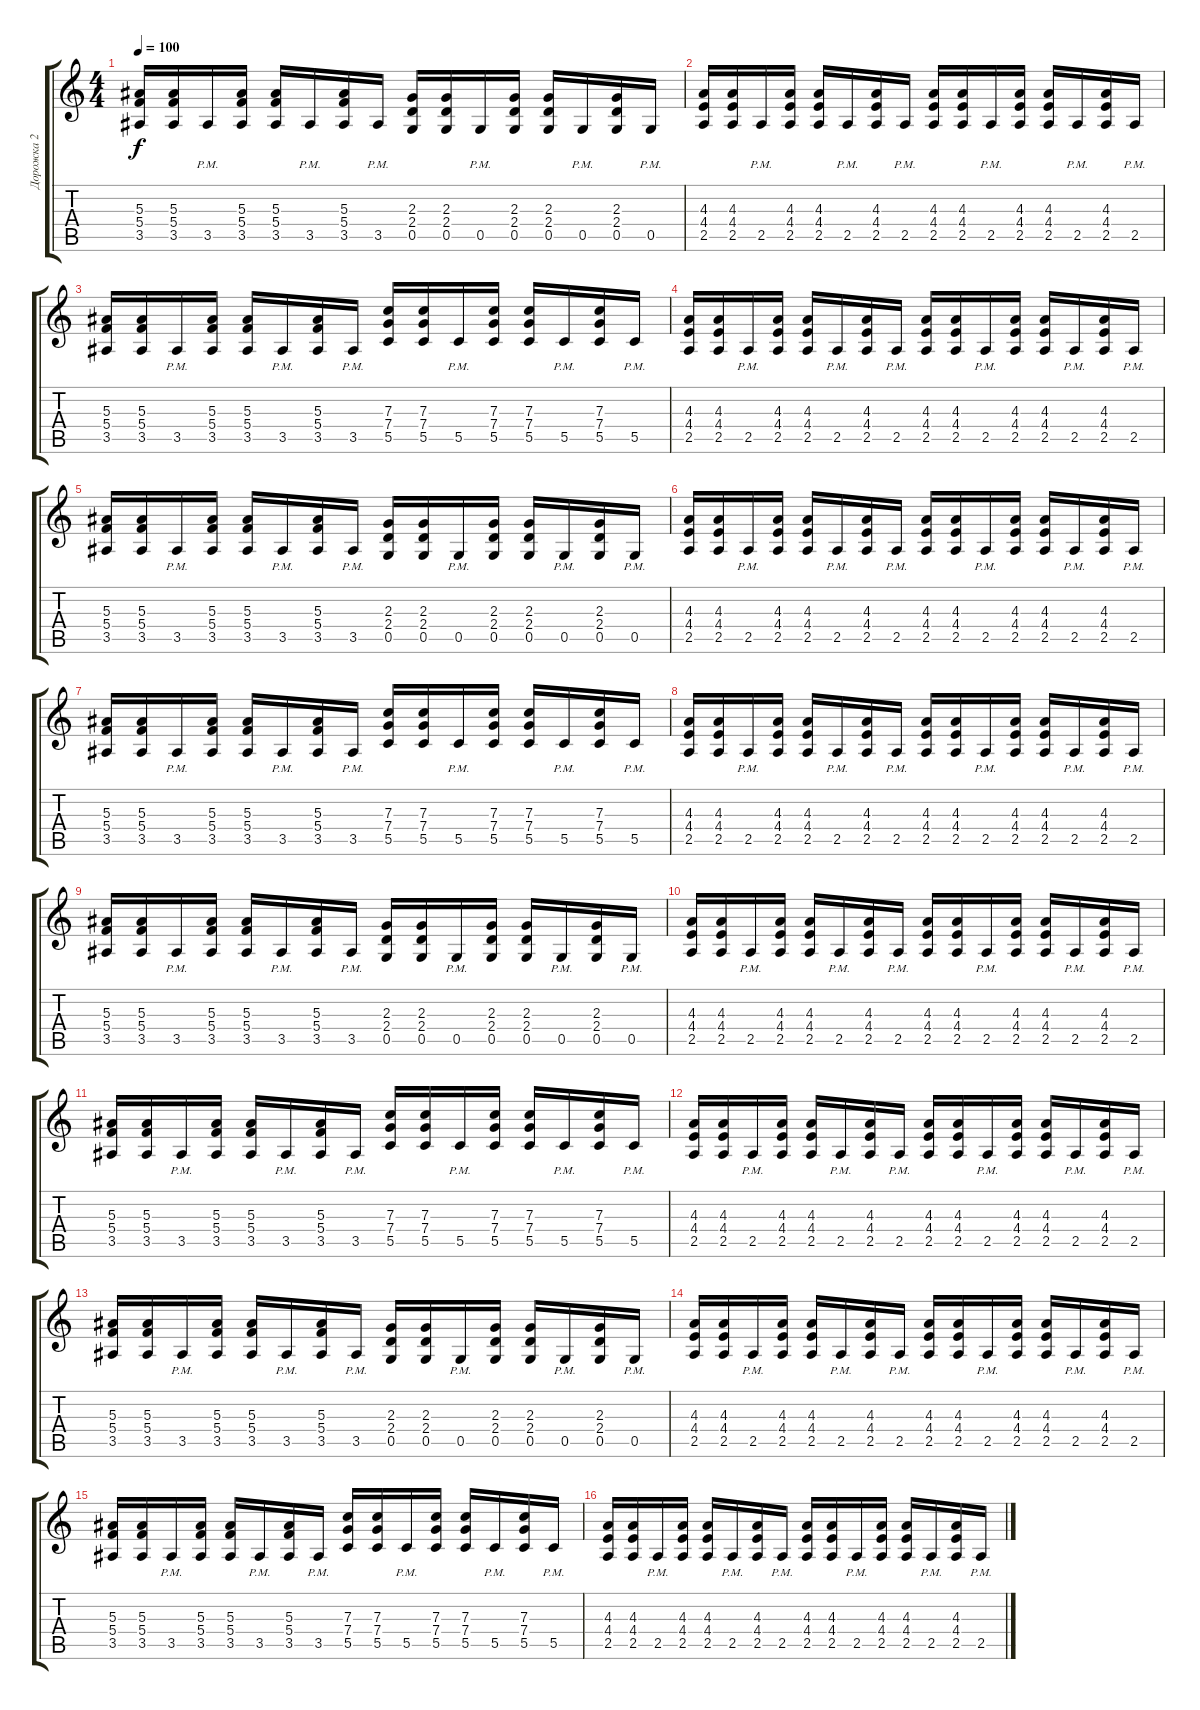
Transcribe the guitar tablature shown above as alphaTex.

\track ("Дорожка 2" "Дорожка 2") {instrument distortionguitar}
\staff {score tabs}
\tuning (D4 A3 F3 C3 G2 C2) {hide}
\ts (4 4)
\tempo 100
\clef g2
\ks c
(5.3 5.4 3.5).16{dy f} (5.3 5.4 3.5).16 3.5{pm}.16 (5.3 5.4 3.5).16 (5.3 5.4 3.5).16 3.5{pm}.16 (5.3 5.4 3.5).16 3.5{pm}.16 (2.3 2.4 0.5).16 (2.3 2.4 0.5).16 0.5{pm}.16 (2.3 2.4 0.5).16 (2.3 2.4 0.5).16 0.5{pm}.16 (2.3 2.4 0.5).16 0.5{pm}.16 |
(4.3 4.4 2.5).16 (4.3 4.4 2.5).16 2.5{pm}.16 (4.3 4.4 2.5).16 (4.3 4.4 2.5).16 2.5{pm}.16 (4.3 4.4 2.5).16 2.5{pm}.16 (4.3 4.4 2.5).16 (4.3 4.4 2.5).16 2.5{pm}.16 (4.3 4.4 2.5).16 (4.3 4.4 2.5).16 2.5{pm}.16 (4.3 4.4 2.5).16 2.5{pm}.16 |
(5.3 5.4 3.5).16 (5.3 5.4 3.5).16 3.5{pm}.16 (5.3 5.4 3.5).16 (5.3 5.4 3.5).16 3.5{pm}.16 (5.3 5.4 3.5).16 3.5{pm}.16 (7.3 7.4 5.5).16 (7.3 7.4 5.5).16 5.5{pm}.16 (7.3 7.4 5.5).16 (7.3 7.4 5.5).16 5.5{pm}.16 (7.3 7.4 5.5).16 5.5{pm}.16 |
(4.3 4.4 2.5).16 (4.3 4.4 2.5).16 2.5{pm}.16 (4.3 4.4 2.5).16 (4.3 4.4 2.5).16 2.5{pm}.16 (4.3 4.4 2.5).16 2.5{pm}.16 (4.3 4.4 2.5).16 (4.3 4.4 2.5).16 2.5{pm}.16 (4.3 4.4 2.5).16 (4.3 4.4 2.5).16 2.5{pm}.16 (4.3 4.4 2.5).16 2.5{pm}.16 |
(5.3 5.4 3.5).16 (5.3 5.4 3.5).16 3.5{pm}.16 (5.3 5.4 3.5).16 (5.3 5.4 3.5).16 3.5{pm}.16 (5.3 5.4 3.5).16 3.5{pm}.16 (2.3 2.4 0.5).16 (2.3 2.4 0.5).16 0.5{pm}.16 (2.3 2.4 0.5).16 (2.3 2.4 0.5).16 0.5{pm}.16 (2.3 2.4 0.5).16 0.5{pm}.16 |
(4.3 4.4 2.5).16 (4.3 4.4 2.5).16 2.5{pm}.16 (4.3 4.4 2.5).16 (4.3 4.4 2.5).16 2.5{pm}.16 (4.3 4.4 2.5).16 2.5{pm}.16 (4.3 4.4 2.5).16 (4.3 4.4 2.5).16 2.5{pm}.16 (4.3 4.4 2.5).16 (4.3 4.4 2.5).16 2.5{pm}.16 (4.3 4.4 2.5).16 2.5{pm}.16 |
(5.3 5.4 3.5).16 (5.3 5.4 3.5).16 3.5{pm}.16 (5.3 5.4 3.5).16 (5.3 5.4 3.5).16 3.5{pm}.16 (5.3 5.4 3.5).16 3.5{pm}.16 (7.3 7.4 5.5).16 (7.3 7.4 5.5).16 5.5{pm}.16 (7.3 7.4 5.5).16 (7.3 7.4 5.5).16 5.5{pm}.16 (7.3 7.4 5.5).16 5.5{pm}.16 |
(4.3 4.4 2.5).16 (4.3 4.4 2.5).16 2.5{pm}.16 (4.3 4.4 2.5).16 (4.3 4.4 2.5).16 2.5{pm}.16 (4.3 4.4 2.5).16 2.5{pm}.16 (4.3 4.4 2.5).16 (4.3 4.4 2.5).16 2.5{pm}.16 (4.3 4.4 2.5).16 (4.3 4.4 2.5).16 2.5{pm}.16 (4.3 4.4 2.5).16 2.5{pm}.16 |
(5.3 5.4 3.5).16 (5.3 5.4 3.5).16 3.5{pm}.16 (5.3 5.4 3.5).16 (5.3 5.4 3.5).16 3.5{pm}.16 (5.3 5.4 3.5).16 3.5{pm}.16 (2.3 2.4 0.5).16 (2.3 2.4 0.5).16 0.5{pm}.16 (2.3 2.4 0.5).16 (2.3 2.4 0.5).16 0.5{pm}.16 (2.3 2.4 0.5).16 0.5{pm}.16 |
(4.3 4.4 2.5).16 (4.3 4.4 2.5).16 2.5{pm}.16 (4.3 4.4 2.5).16 (4.3 4.4 2.5).16 2.5{pm}.16 (4.3 4.4 2.5).16 2.5{pm}.16 (4.3 4.4 2.5).16 (4.3 4.4 2.5).16 2.5{pm}.16 (4.3 4.4 2.5).16 (4.3 4.4 2.5).16 2.5{pm}.16 (4.3 4.4 2.5).16 2.5{pm}.16 |
(5.3 5.4 3.5).16 (5.3 5.4 3.5).16 3.5{pm}.16 (5.3 5.4 3.5).16 (5.3 5.4 3.5).16 3.5{pm}.16 (5.3 5.4 3.5).16 3.5{pm}.16 (7.3 7.4 5.5).16 (7.3 7.4 5.5).16 5.5{pm}.16 (7.3 7.4 5.5).16 (7.3 7.4 5.5).16 5.5{pm}.16 (7.3 7.4 5.5).16 5.5{pm}.16 |
(4.3 4.4 2.5).16 (4.3 4.4 2.5).16 2.5{pm}.16 (4.3 4.4 2.5).16 (4.3 4.4 2.5).16 2.5{pm}.16 (4.3 4.4 2.5).16 2.5{pm}.16 (4.3 4.4 2.5).16 (4.3 4.4 2.5).16 2.5{pm}.16 (4.3 4.4 2.5).16 (4.3 4.4 2.5).16 2.5{pm}.16 (4.3 4.4 2.5).16 2.5{pm}.16 |
(5.3 5.4 3.5).16 (5.3 5.4 3.5).16 3.5{pm}.16 (5.3 5.4 3.5).16 (5.3 5.4 3.5).16 3.5{pm}.16 (5.3 5.4 3.5).16 3.5{pm}.16 (2.3 2.4 0.5).16 (2.3 2.4 0.5).16 0.5{pm}.16 (2.3 2.4 0.5).16 (2.3 2.4 0.5).16 0.5{pm}.16 (2.3 2.4 0.5).16 0.5{pm}.16 |
(4.3 4.4 2.5).16 (4.3 4.4 2.5).16 2.5{pm}.16 (4.3 4.4 2.5).16 (4.3 4.4 2.5).16 2.5{pm}.16 (4.3 4.4 2.5).16 2.5{pm}.16 (4.3 4.4 2.5).16 (4.3 4.4 2.5).16 2.5{pm}.16 (4.3 4.4 2.5).16 (4.3 4.4 2.5).16 2.5{pm}.16 (4.3 4.4 2.5).16 2.5{pm}.16 |
(5.3 5.4 3.5).16 (5.3 5.4 3.5).16 3.5{pm}.16 (5.3 5.4 3.5).16 (5.3 5.4 3.5).16 3.5{pm}.16 (5.3 5.4 3.5).16 3.5{pm}.16 (7.3 7.4 5.5).16 (7.3 7.4 5.5).16 5.5{pm}.16 (7.3 7.4 5.5).16 (7.3 7.4 5.5).16 5.5{pm}.16 (7.3 7.4 5.5).16 5.5{pm}.16 |
(4.3 4.4 2.5).16 (4.3 4.4 2.5).16 2.5{pm}.16 (4.3 4.4 2.5).16 (4.3 4.4 2.5).16 2.5{pm}.16 (4.3 4.4 2.5).16 2.5{pm}.16 (4.3 4.4 2.5).16 (4.3 4.4 2.5).16 2.5{pm}.16 (4.3 4.4 2.5).16 (4.3 4.4 2.5).16 2.5{pm}.16 (4.3 4.4 2.5).16 2.5{pm}.16
